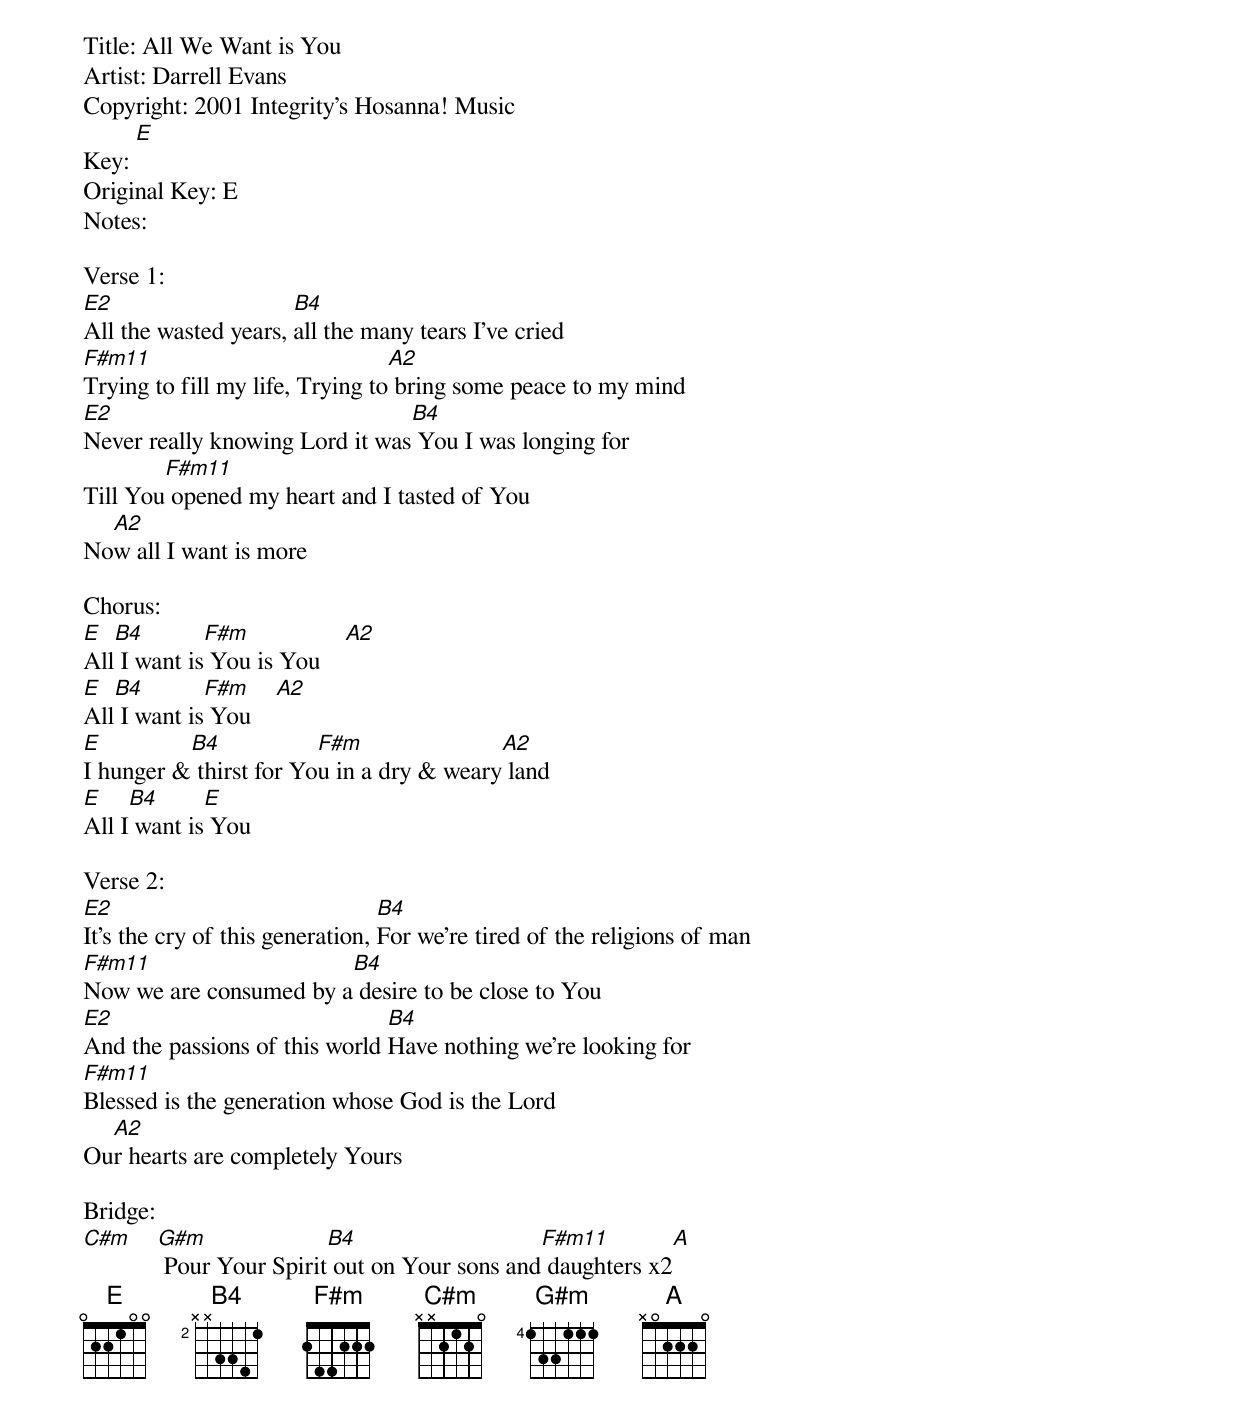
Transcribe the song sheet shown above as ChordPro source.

Title: All We Want is You
Artist: Darrell Evans
Copyright: 2001 Integrity's Hosanna! Music
Key: [E]
Original Key: E
Notes:

Verse 1:
[E2]All the wasted years, [B4]all the many tears I've cried
[F#m11]Trying to fill my life, Trying to[A2] bring some peace to my mind
[E2]Never really knowing Lord it was[B4] You I was longing for
Till You[F#m11] opened my heart and I tasted of You
No[A2]w all I want is more

Chorus:
[E]All[B4] I want is[F#m] You is You    [A2]
[E]All[B4] I want is[F#m] You    [A2]
[E]I hunger &[B4] thirst for Yo[F#m]u in a dry & weary[A2] land
[E]All I[B4] want is[E] You

Verse 2:
[E2]It's the cry of this generation, [B4]For we're tired of the religions of man
[F#m11]Now we are consumed by a[B4] desire to be close to You
[E2]And the passions of this world [B4]Have nothing we're looking for
[F#m11]Blessed is the generation whose God is the Lord
Ou[A2]r hearts are completely Yours

Bridge:
[C#m]    [G#m] Pour Your Spirit[B4] out on Your sons and[F#m11] daughters x2[A]
